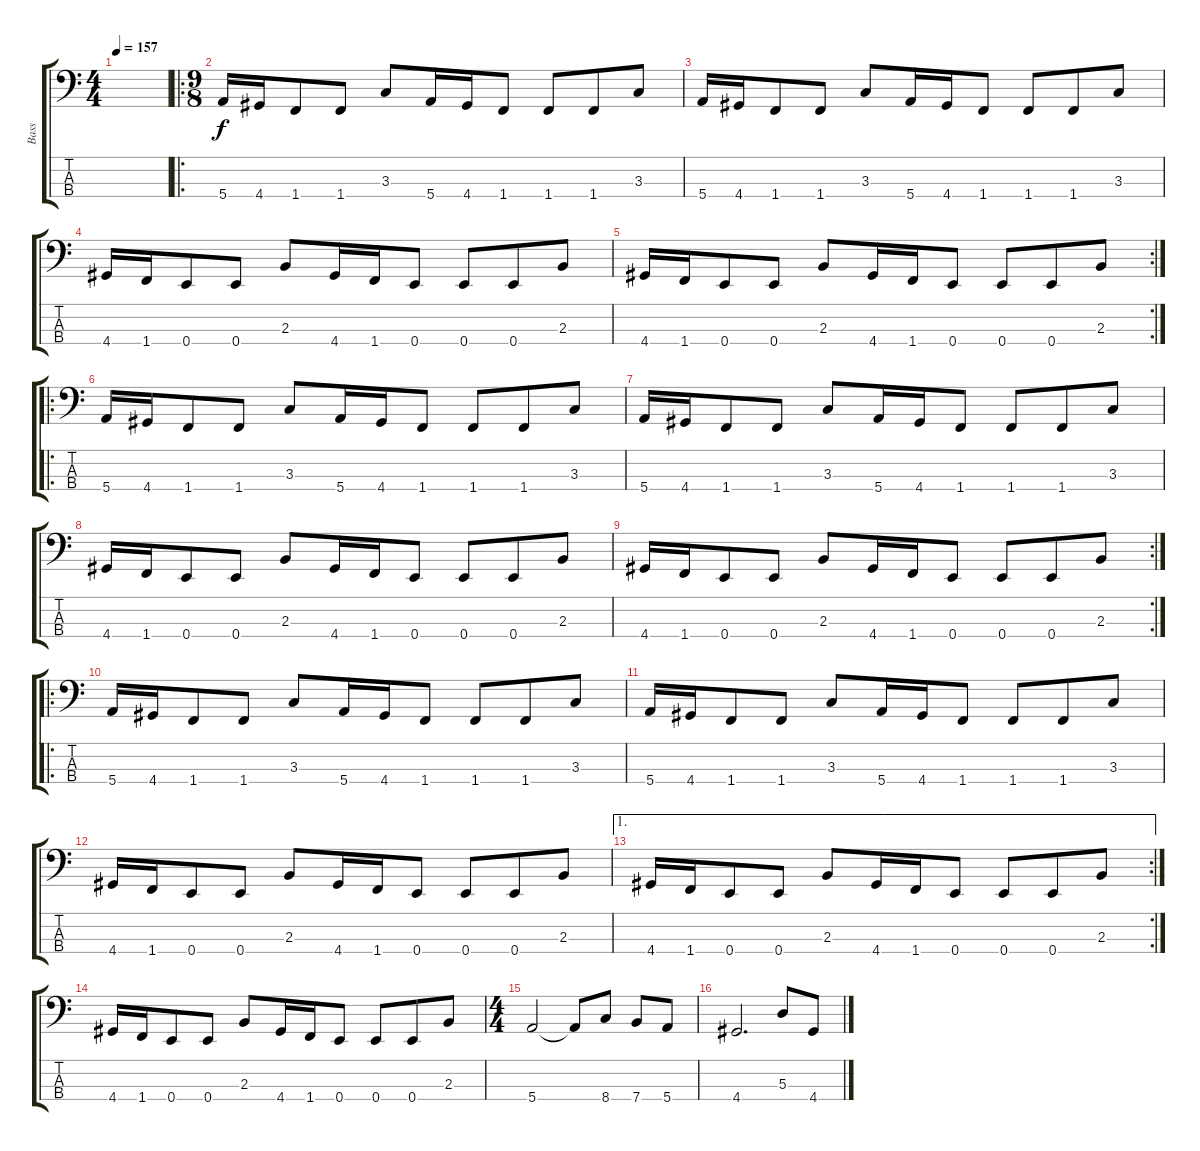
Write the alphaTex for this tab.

\track ("Bass" "Bass") {instrument electricbasspick}
\staff {score tabs}
\tuning (G2 D2 A1 E1) {hide}
\ts (4 4)
\tempo 157
\clef f4
\ks c
|
\ro
\ts (9 8)
5.4.16 4.4.16 1.4.8 1.4.8 3.3.8 5.4.16 4.4.16 1.4.8 1.4.8 1.4.8 3.3.8 |
5.4.16 4.4.16 1.4.8 1.4.8 3.3.8 5.4.16 4.4.16 1.4.8 1.4.8 1.4.8 3.3.8 |
4.4.16 1.4.16 0.4.8 0.4.8 2.3.8 4.4.16 1.4.16 0.4.8 0.4.8 0.4.8 2.3.8 |
\rc 2
4.4.16 1.4.16 0.4.8 0.4.8 2.3.8 4.4.16 1.4.16 0.4.8 0.4.8 0.4.8 2.3.8 |
\ro
5.4.16 4.4.16 1.4.8 1.4.8 3.3.8 5.4.16 4.4.16 1.4.8 1.4.8 1.4.8 3.3.8 |
5.4.16 4.4.16 1.4.8 1.4.8 3.3.8 5.4.16 4.4.16 1.4.8 1.4.8 1.4.8 3.3.8 |
4.4.16 1.4.16 0.4.8 0.4.8 2.3.8 4.4.16 1.4.16 0.4.8 0.4.8 0.4.8 2.3.8 |
\rc 2
4.4.16 1.4.16 0.4.8 0.4.8 2.3.8 4.4.16 1.4.16 0.4.8 0.4.8 0.4.8 2.3.8 |
\ro
5.4.16 4.4.16 1.4.8 1.4.8 3.3.8 5.4.16 4.4.16 1.4.8 1.4.8 1.4.8 3.3.8 |
5.4.16 4.4.16 1.4.8 1.4.8 3.3.8 5.4.16 4.4.16 1.4.8 1.4.8 1.4.8 3.3.8 |
4.4.16 1.4.16 0.4.8 0.4.8 2.3.8 4.4.16 1.4.16 0.4.8 0.4.8 0.4.8 2.3.8 |
\ae 1
\rc 2
4.4.16 1.4.16 0.4.8 0.4.8 2.3.8 4.4.16 1.4.16 0.4.8 0.4.8 0.4.8 2.3.8 |
4.4.16 1.4.16 0.4.8 0.4.8 2.3.8 4.4.16 1.4.16 0.4.8 0.4.8 0.4.8 2.3.8 |
\ts (4 4)
5.4.2 5.4{t}.8 8.4.8 7.4.8 5.4.8 |
4.4.2{d} 5.3.8 4.4.8
